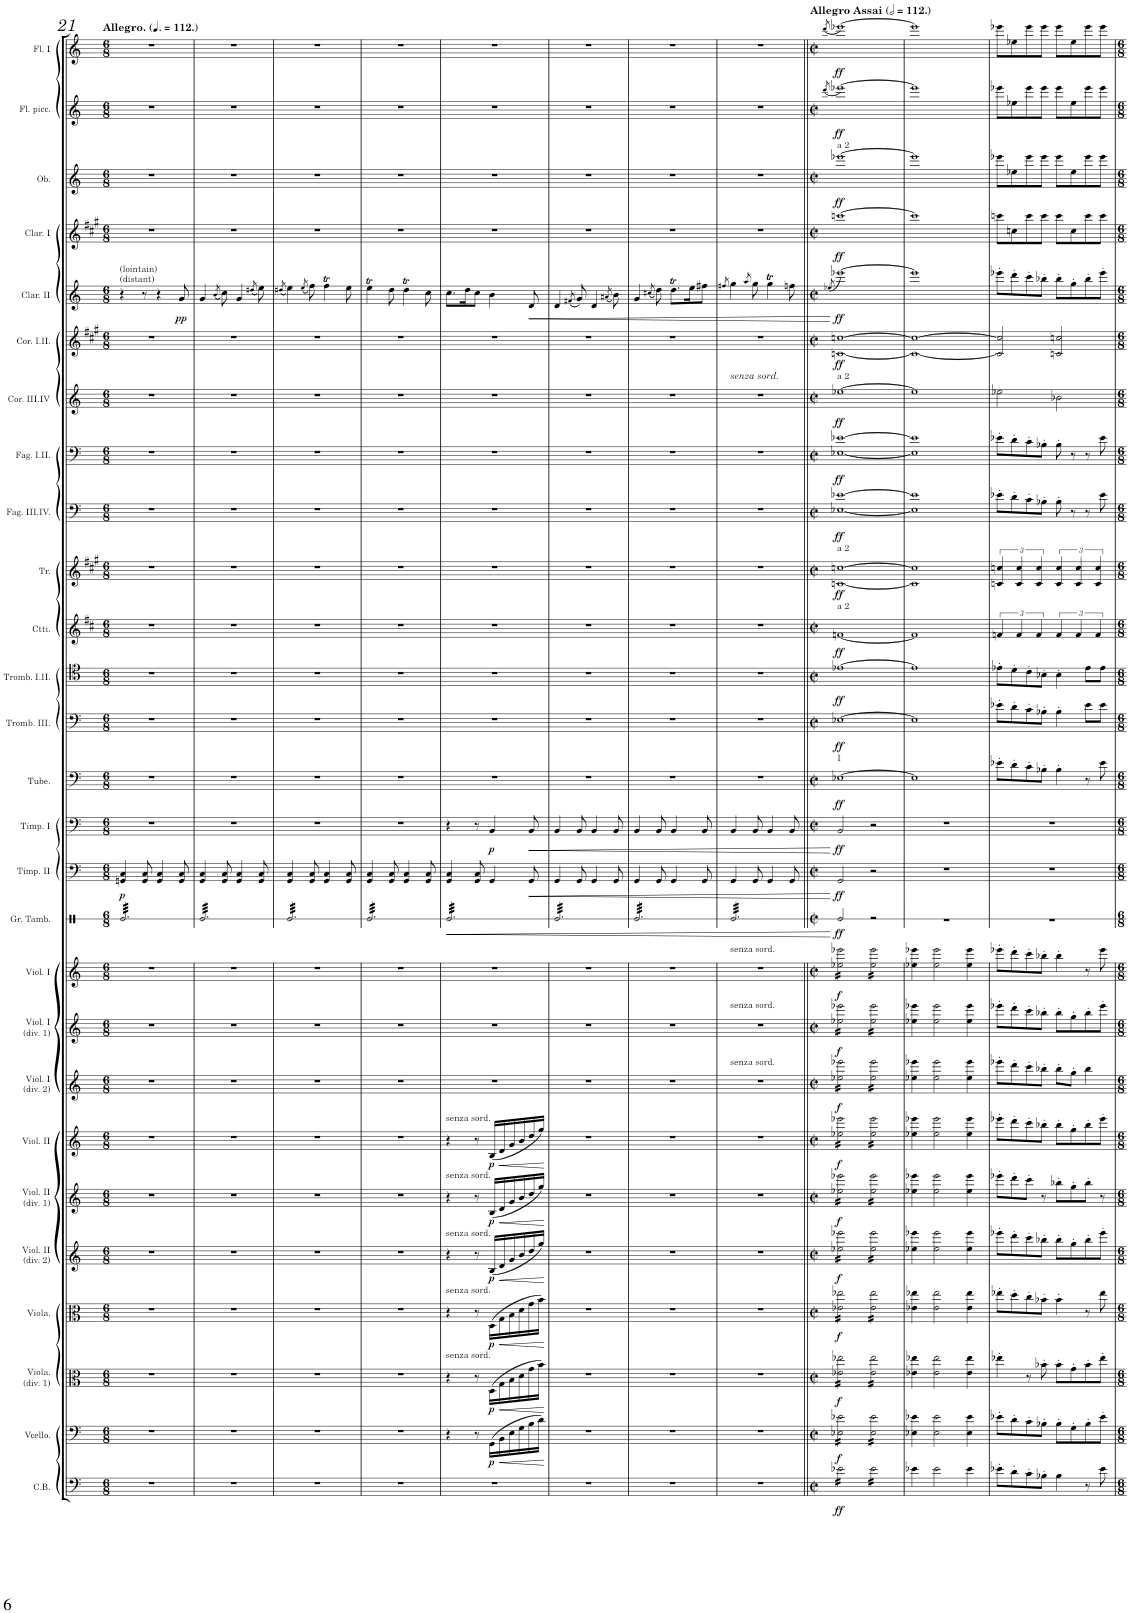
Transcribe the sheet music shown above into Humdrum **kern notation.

**kern	**dynam	**kern	**dynam	**kern	**dynam	**kern	**dynam	**kern	**dynam	**kern	**dynam	**kern	**dynam	**kern	**dynam	**kern	**dynam	**kern	**dynam	**kern	**dynam	**kern	**dynam	**kern	**dynam	**kern	**dynam	**kern	**dynam	**kern	**dynam	**kern	**dynam	**kern	**dynam	**kern	**dynam	**kern	**dynam	**kern	**dynam	**kern	**dynam	**kern	**dynam	**kern	**dynam	**kern	**dynam	**kern	**dynam
*part26	*part26	*part25	*part25	*part24	*part24	*part23	*part23	*part22	*part22	*part21	*part21	*part20	*part20	*part19	*part19	*part18	*part18	*part17	*part17	*part16	*part16	*part15	*part15	*part14	*part14	*part13	*part13	*part12	*part12	*part11	*part11	*part10	*part10	*part9	*part9	*part8	*part8	*part7	*part7	*part6	*part6	*part5	*part5	*part4	*part4	*part3	*part3	*part2	*part2	*part1	*part1
*staff26	*staff26	*staff25	*staff25	*staff24	*staff24	*staff23	*staff23	*staff22	*staff22	*staff21	*staff21	*staff20	*staff20	*staff19	*staff19	*staff18	*staff18	*staff17	*staff17	*staff16	*staff16	*staff15	*staff15	*staff14	*staff14	*staff13	*staff13	*staff12	*staff12	*staff11	*staff11	*staff10	*staff10	*staff9	*staff9	*staff8	*staff8	*staff7	*staff7	*staff6	*staff6	*staff5	*staff5	*staff4	*staff4	*staff3	*staff3	*staff2	*staff2	*staff1	*staff1
*I"Contrabasso	*	*I"Violoncello	*	*I"Violas	*	*I"Viola.	*	*I"Violins	*	*I"Violino II.	*	*I"Violins	*	*I"Violins	*	*I"Violino I.	*	*I"Violins	*	*I"Timpani II         in Gis (Sol#) Cis (Ut#)	*	*I"Timpani I     in H (Si) E (Mi)	*	*I"2 Tube.	*	*I"Trombone III.	*	*I"Tromboni I e II.	*	*I"2 Cornetti in B (Sib).	*	*I"2 Trombe in Es (Mib).	*	*I"Bassoon	*	*I"I.II.  4 Fagotti          III.IV.	*	*I"High C Horn	*	*I"I e II in E (Mib)  4 Corni.                     III e IV in C (Ut).	*	*I"C Clarinet	*	*I"I in Es (Mib).  2 Clarinetti.                II in C (Ut).	*	*I"2 Oboi.	*	*I"Flauto piccolo.	*	*I"Flauto I.	*
*I'C.B.	*	*I'Vcello.	*	*	*	*I'Viola.	*	*	*	*	*	*	*	*	*	*	*	*I'Viol. I	*	*I'Timp. II	*	*I'Timp. I	*	*I'Tube.	*	*I'Tromb. III.	*	*I'Tromb. I.II.	*	*I'Ctti.	*	*I'Tr.	*	*	*	*I'Fag. I.II.	*	*	*	*I'Cor. I.II.	*	*	*	*I'Clar. I	*	*I'Ob.	*	*I'Fl. picc.	*	*I'Fl. I	*
!!LO:PB:g=z
*clefF4	*	*clefF4	*	*clefC3	*	*clefC3	*	*clefG2	*	*clefG2	*	*clefG2	*	*clefG2	*	*clefG2	*	*clefG2	*	*clefF4	*	*clefF4	*	*clefF4	*	*clefF4	*	*clefC4	*	*clefG2	*	*clefG2	*	*clefF4	*	*clefF4	*	*clefG2	*	*clefG2	*	*clefG2	*	*clefG2	*	*clefG2	*	*clefG2	*	*clefG2	*
*Trd7c12	*	*	*	*	*	*	*	*	*	*	*	*	*	*	*	*	*	*	*	*	*	*	*	*	*	*	*	*	*	*Trd1c2	*	*Trd-2c-3	*	*	*	*	*	*Trd7c12	*	*Trd5c9	*	*Trd1c2	*	*Trd-2c-3	*	*	*	*Trd-7c-12	*	*	*
*k[]	*	*k[]	*	*k[]	*	*k[]	*	*k[]	*	*k[]	*	*k[]	*	*k[]	*	*k[]	*	*k[]	*	*k[]	*	*k[]	*	*k[]	*	*k[]	*	*k[]	*	*k[f#c#]	*	*k[f#c#g#]	*	*k[]	*	*k[]	*	*k[]	*	*k[f#c#g#]	*	*k[]	*	*k[f#c#g#]	*	*k[]	*	*k[]	*	*k[]	*
*M6/8	*	*M6/8	*	*M6/8	*	*M6/8	*	*M6/8	*	*M6/8	*	*M6/8	*	*M6/8	*	*M6/8	*	*M6/8	*	*M6/8	*	*M6/8	*	*M6/8	*	*M6/8	*	*M6/8	*	*M6/8	*	*M6/8	*	*M6/8	*	*M6/8	*	*M6/8	*	*M6/8	*	*M6/8	*	*M6/8	*	*M6/8	*	*M6/8	*	*M6/8	*
*MM168	*	*MM168	*	*MM168	*	*MM168	*	*MM168	*	*MM168	*	*MM168	*	*MM168	*	*MM168	*	*MM168	*	*MM168	*	*MM168	*	*MM168	*	*MM168	*	*MM168	*	*MM168	*	*MM168	*	*MM168	*	*MM168	*	*MM168	*	*MM168	*	*MM168	*	*MM168	*	*MM168	*	*MM168	*	*MM168	*
=21	=21	=21	=21	=21	=21	=21	=21	=21	=21	=21	=21	=21	=21	=21	=21	=21	=21	=21	=21	=21	=21	=21	=21	=21	=21	=21	=21	=21	=21	=21	=21	=21	=21	=21	=21	=21	=21	=21	=21	=21	=21	=21	=21	=21	=21	=21	=21	=21	=21	=21	=21
!	!	!	!	!	!	!	!	!	!	!	!	!	!	!	!	!	!	!	!	!	!	!	!	!	!	!	!	!	!	!	!	!	!	!	!	!	!	!	!	!	!	!	!	!	!	!	!	!	!	!LO:TX:a:B:t=Allegro. (	!
!	!	!	!	!	!	!	!	!	!	!	!	!	!	!	!	!	!	!	!	!	!	!	!	!	!	!	!	!	!	!	!	!	!	!	!	!	!	!	!	!	!	!	!	!	!	!	!	!	!	!LO:TX:a:B:t=.)	!
!	!	!	!	!	!	!	!	!	!	!	!	!	!	!	!	!	!	!	!	!	!	!	!	!	!	!	!	!	!	!	!	!	!	!	!	!	!	!	!	!	!	!LO:TX:a:t=(lointain)	!	!	!	!	!	!	!	!	!
!	!	!	!	!	!	!	!	!	!	!	!	!	!	!	!	!	!	!	!	!	!	!	!	!	!	!	!	!	!	!	!	!	!	!	!	!	!	!	!	!	!	!LO:TX:a:t=(distant)	!	!	!	!	!	!	!	!	!
!	!	!	!	!	!	!	!	!	!	!	!	!	!	!	!	!	!	!	!	!	!LO:DY:b	!	!	!	!	!	!	!	!	!	!	!	!	!	!	!	!	!	!	!	!	!	!	!	!	!	!	!	!	!	!
2.r	.	2.r	.	2.r	.	2.r	.	2.r	.	2.r	.	2.r	.	2.r	.	2.r	.	2.r	.	4GGn/ 4C/	p	2.r	.	2.r	.	2.r	.	2.r	.	2.r	.	2.r	.	2.r	.	2.r	.	2.r	.	2.r	.	4r	.	2.r	.	2.r	.	2.r	.	2.r	.
.	.	.	.	.	.	.	.	.	.	.	.	.	.	.	.	.	.	.	.	8GG/ 8C/	.	.	.	.	.	.	.	.	.	.	.	.	.	.	.	.	.	.	.	.	.	8r	.	.	.	.	.	.	.	.	.
.	.	.	.	.	.	.	.	.	.	.	.	.	.	.	.	.	.	.	.	4GG/ 4C/	.	.	.	.	.	.	.	.	.	.	.	.	.	.	.	.	.	.	.	.	.	4r	.	.	.	.	.	.	.	.	.
!	!	!	!	!	!	!	!	!	!	!	!	!	!	!	!	!	!	!	!	!	!	!	!	!	!	!	!	!	!	!	!	!	!	!	!	!	!	!	!	!	!	!	!LO:DY:b	!	!	!	!	!	!	!	!
.	.	.	.	.	.	.	.	.	.	.	.	.	.	.	.	.	.	.	.	8GG/ 8C/	.	.	.	.	.	.	.	.	.	.	.	.	.	.	.	.	.	.	.	.	.	8g/	pp	.	.	.	.	.	.	.	.
=22	=22	=22	=22	=22	=22	=22	=22	=22	=22	=22	=22	=22	=22	=22	=22	=22	=22	=22	=22	=22	=22	=22	=22	=22	=22	=22	=22	=22	=22	=22	=22	=22	=22	=22	=22	=22	=22	=22	=22	=22	=22	=22	=22	=22	=22	=22	=22	=22	=22	=22	=22
2.r	.	2.r	.	2.r	.	2.r	.	2.r	.	2.r	.	2.r	.	2.r	.	2.r	.	2.r	.	4GG/ 4C/	.	2.r	.	2.r	.	2.r	.	2.r	.	2.r	.	2.r	.	2.r	.	2.r	.	2.r	.	2.r	.	4g/	.	2.r	.	2.r	.	2.r	.	2.r	.
.	.	.	.	.	.	.	.	.	.	.	.	.	.	.	.	.	.	.	.	.	.	.	.	.	.	.	.	.	.	.	.	.	.	.	.	.	.	.	.	.	.	(8qb/	.	.	.	.	.	.	.	.	.
.	.	.	.	.	.	.	.	.	.	.	.	.	.	.	.	.	.	.	.	8GG/ 8C/	.	.	.	.	.	.	.	.	.	.	.	.	.	.	.	.	.	.	.	.	.	8cc\)	.	.	.	.	.	.	.	.	.
.	.	.	.	.	.	.	.	.	.	.	.	.	.	.	.	.	.	.	.	4GG/ 4C/	.	.	.	.	.	.	.	.	.	.	.	.	.	.	.	.	.	.	.	.	.	4g/	.	.	.	.	.	.	.	.	.
.	.	.	.	.	.	.	.	.	.	.	.	.	.	.	.	.	.	.	.	.	.	.	.	.	.	.	.	.	.	.	.	.	.	.	.	.	.	.	.	.	.	(8qdd#X/	.	.	.	.	.	.	.	.	.
.	.	.	.	.	.	.	.	.	.	.	.	.	.	.	.	.	.	.	.	8GG/ 8C/	.	.	.	.	.	.	.	.	.	.	.	.	.	.	.	.	.	.	.	.	.	8ee\)	.	.	.	.	.	.	.	.	.
=23	=23	=23	=23	=23	=23	=23	=23	=23	=23	=23	=23	=23	=23	=23	=23	=23	=23	=23	=23	=23	=23	=23	=23	=23	=23	=23	=23	=23	=23	=23	=23	=23	=23	=23	=23	=23	=23	=23	=23	=23	=23	=23	=23	=23	=23	=23	=23	=23	=23	=23	=23
.	.	.	.	.	.	.	.	.	.	.	.	.	.	.	.	.	.	.	.	.	.	.	.	.	.	.	.	.	.	.	.	.	.	.	.	.	.	.	.	.	.	(8qdd#X/	.	.	.	.	.	.	.	.	.
2.r	.	2.r	.	2.r	.	2.r	.	2.r	.	2.r	.	2.r	.	2.r	.	2.r	.	2.r	.	4GG/ 4C/	.	2.r	.	2.r	.	2.r	.	2.r	.	2.r	.	2.r	.	2.r	.	2.r	.	2.r	.	2.r	.	4ee\)	.	2.r	.	2.r	.	2.r	.	2.r	.
.	.	.	.	.	.	.	.	.	.	.	.	.	.	.	.	.	.	.	.	.	.	.	.	.	.	.	.	.	.	.	.	.	.	.	.	.	.	.	.	.	.	(8qee/	.	.	.	.	.	.	.	.	.
.	.	.	.	.	.	.	.	.	.	.	.	.	.	.	.	.	.	.	.	8GG/ 8C/	.	.	.	.	.	.	.	.	.	.	.	.	.	.	.	.	.	.	.	.	.	8ff\)	.	.	.	.	.	.	.	.	.
.	.	.	.	.	.	.	.	.	.	.	.	.	.	.	.	.	.	.	.	4GG/ 4C/	.	.	.	.	.	.	.	.	.	.	.	.	.	.	.	.	.	.	.	.	.	4ffT\	.	.	.	.	.	.	.	.	.
.	.	.	.	.	.	.	.	.	.	.	.	.	.	.	.	.	.	.	.	8GG/ 8C/	.	.	.	.	.	.	.	.	.	.	.	.	.	.	.	.	.	.	.	.	.	8ee\	.	.	.	.	.	.	.	.	.
=24	=24	=24	=24	=24	=24	=24	=24	=24	=24	=24	=24	=24	=24	=24	=24	=24	=24	=24	=24	=24	=24	=24	=24	=24	=24	=24	=24	=24	=24	=24	=24	=24	=24	=24	=24	=24	=24	=24	=24	=24	=24	=24	=24	=24	=24	=24	=24	=24	=24	=24	=24
2.r	.	2.r	.	2.r	.	2.r	.	2.r	.	2.r	.	2.r	.	2.r	.	2.r	.	2.r	.	4GG/ 4C/	.	2.r	.	2.r	.	2.r	.	2.r	.	2.r	.	2.r	.	2.r	.	2.r	.	2.r	.	2.r	.	4eet\	.	2.r	.	2.r	.	2.r	.	2.r	.
.	.	.	.	.	.	.	.	.	.	.	.	.	.	.	.	.	.	.	.	8GG/ 8C/	.	.	.	.	.	.	.	.	.	.	.	.	.	.	.	.	.	.	.	.	.	8dd\	.	.	.	.	.	.	.	.	.
.	.	.	.	.	.	.	.	.	.	.	.	.	.	.	.	.	.	.	.	4GG/ 4C/	.	.	.	.	.	.	.	.	.	.	.	.	.	.	.	.	.	.	.	.	.	4ddT\	.	.	.	.	.	.	.	.	.
.	.	.	.	.	.	.	.	.	.	.	.	.	.	.	.	.	.	.	.	8GG/ 8C/	.	.	.	.	.	.	.	.	.	.	.	.	.	.	.	.	.	.	.	.	.	8cc\	.	.	.	.	.	.	.	.	.
=25	=25	=25	=25	=25	=25	=25	=25	=25	=25	=25	=25	=25	=25	=25	=25	=25	=25	=25	=25	=25	=25	=25	=25	=25	=25	=25	=25	=25	=25	=25	=25	=25	=25	=25	=25	=25	=25	=25	=25	=25	=25	=25	=25	=25	=25	=25	=25	=25	=25	=25	=25
!	!	!	!	!	!	!	!	!	!	!	!	!LO:TX:a:t=senza sord.	!	!	!	!	!	!	!	!	!	!	!	!	!	!	!	!	!	!	!	!	!	!	!	!	!	!	!	!	!	!	!	!	!	!	!	!	!	!	!
!	!	!	!	!	!	!	!	!	!	!LO:TX:a:t=senza sord.	!	!	!	!	!	!	!	!	!	!	!	!	!	!	!	!	!	!	!	!	!	!	!	!	!	!	!	!	!	!	!	!	!	!	!	!	!	!	!	!	!
!	!	!	!	!	!	!	!	!LO:TX:a:t=senza sord.	!	!	!	!	!	!	!	!	!	!	!	!	!	!	!	!	!	!	!	!	!	!	!	!	!	!	!	!	!	!	!	!	!	!	!	!	!	!	!	!	!	!	!
!	!	!	!	!	!	!LO:TX:a:t=senza sord.	!	!	!	!	!	!	!	!	!	!	!	!	!	!	!	!	!	!	!	!	!	!	!	!	!	!	!	!	!	!	!	!	!	!	!	!	!	!	!	!	!	!	!	!	!
!	!	!	!	!LO:TX:a:t=senza sord.	!	!	!	!	!	!	!	!	!	!	!	!	!	!	!	!	!	!	!	!	!	!	!	!	!	!	!	!	!	!	!	!	!	!	!	!	!	!	!	!	!	!	!	!	!	!	!
2.r	.	4r	.	4r	.	4r	.	4r	.	4r	.	4r	.	2.r	.	2.r	.	2.r	.	4GG/ 4C/	.	4r	.	2.r	.	2.r	.	2.r	.	2.r	.	2.r	.	2.r	.	2.r	.	2.r	.	2.r	.	8.cc\L	.	2.r	.	2.r	.	2.r	.	2.r	.
.	.	.	.	.	.	.	.	.	.	.	.	.	.	.	.	.	.	.	.	.	.	.	.	.	.	.	.	.	.	.	.	.	.	.	.	.	.	.	.	.	.	16dd\K	.	.	.	.	.	.	.	.	.
.	.	8r	.	8r	.	8r	.	8r	.	8r	.	8r	.	.	.	.	.	.	.	8GG/ 8C/	.	8r	.	.	.	.	.	.	.	.	.	.	.	.	.	.	.	.	.	.	.	8cc\J	.	.	.	.	.	.	.	.	.
!	!	!	!LO:DY:b	!	!LO:DY:b	!	!LO:DY:b	!	!LO:DY:b	!	!LO:DY:b	!	!LO:DY:b	!	!	!	!	!	!	!	!	!	!LO:DY:b	!	!	!	!	!	!	!	!	!	!	!	!	!	!	!	!	!	!	!	!	!	!	!	!	!	!	!	!
.	.	(16GG\LL	p	(16D\LL	p	(16D\LL	p	(16B/LL	p	(16B/LL	p	(16B/LL	p	.	.	.	.	.	.	4GG/	.	4BB/	p	.	.	.	.	.	.	.	.	.	.	.	.	.	.	.	.	.	.	4b\	.	.	.	.	.	.	.	.	.
!	!	!	!LO:HP:b	!	!LO:HP:b	!	!LO:HP:b	!	!LO:HP:b	!	!LO:HP:b	!	!LO:HP:b	!	!	!	!	!	!	!	!	!	!	!	!	!	!	!	!	!	!	!	!	!	!	!	!	!	!	!	!	!	!	!	!	!	!	!	!	!	!
.	.	16BB\	<	16G\	<	16G\	<	16d/	<	16d/	<	16d/	<	.	.	.	.	.	.	.	.	.	.	.	.	.	.	.	.	.	.	.	.	.	.	.	.	.	.	.	.	.	.	.	.	.	.	.	.	.	.
.	.	16E\	.	16B\	.	16B\	.	16g/	.	16g/	.	16g/	.	.	.	.	.	.	.	.	.	.	.	.	.	.	.	.	.	.	.	.	.	.	.	.	.	.	.	.	.	.	.	.	.	.	.	.	.	.	.
.	.	16G\	.	16d\	.	16d\	.	16b/	.	16b/	.	16b/	.	.	.	.	.	.	.	.	.	.	.	.	.	.	.	.	.	.	.	.	.	.	.	.	.	.	.	.	.	.	.	.	.	.	.	.	.	.	.
!	!	!	!	!	!	!	!	!	!	!	!	!	!	!	!	!	!	!	!	!	!LO:HP:b	!	!LO:HP:b	!	!	!	!	!	!	!	!	!	!	!	!	!	!	!	!	!	!	!	!LO:HP:b	!	!	!	!	!	!	!	!
.	.	16B\	.	16g\	.	16g\	.	16dd/	.	16dd/	.	16dd/	.	.	.	.	.	.	.	8GG/	<	8BB/	<	.	.	.	.	.	.	.	.	.	.	.	.	.	.	.	.	.	.	8d/	<	.	.	.	.	.	.	.	.
.	.	16d\JJ)	.	16b\JJ)	.	16b\JJ)	.	16gg/JJ)	.	16gg/JJ)	.	16gg/JJ)	.	.	.	.	.	.	.	.	.	.	.	.	.	.	.	.	.	.	.	.	.	.	.	.	.	.	.	.	.	.	.	.	.	.	.	.	.	.	.
.	.	.	[	.	[	.	[	.	[	.	[	.	[	.	.	.	.	.	.	.	.	.	.	.	.	.	.	.	.	.	.	.	.	.	.	.	.	.	.	.	.	.	.	.	.	.	.	.	.	.	.
=26	=26	=26	=26	=26	=26	=26	=26	=26	=26	=26	=26	=26	=26	=26	=26	=26	=26	=26	=26	=26	=26	=26	=26	=26	=26	=26	=26	=26	=26	=26	=26	=26	=26	=26	=26	=26	=26	=26	=26	=26	=26	=26	=26	=26	=26	=26	=26	=26	=26	=26	=26
2.r	.	2.r	.	2.r	.	2.r	.	2.r	.	2.r	.	2.r	.	2.r	.	2.r	.	2.r	.	4GG/	.	4BB/	.	2.r	.	2.r	.	2.r	.	2.r	.	2.r	.	2.r	.	2.r	.	2.r	.	2.r	.	4d/	.	2.r	.	2.r	.	2.r	.	2.r	.
.	.	.	.	.	.	.	.	.	.	.	.	.	.	.	.	.	.	.	.	.	.	.	.	.	.	.	.	.	.	.	.	.	.	.	.	.	.	.	.	.	.	(8qf#X/	.	.	.	.	.	.	.	.	.
.	.	.	.	.	.	.	.	.	.	.	.	.	.	.	.	.	.	.	.	8GG/	.	8BB/	.	.	.	.	.	.	.	.	.	.	.	.	.	.	.	.	.	.	.	8g/)	.	.	.	.	.	.	.	.	.
.	.	.	.	.	.	.	.	.	.	.	.	.	.	.	.	.	.	.	.	4GG/	.	4BB/	.	.	.	.	.	.	.	.	.	.	.	.	.	.	.	.	.	.	.	4d/	.	.	.	.	.	.	.	.	.
.	.	.	.	.	.	.	.	.	.	.	.	.	.	.	.	.	.	.	.	.	.	.	.	.	.	.	.	.	.	.	.	.	.	.	.	.	.	.	.	.	.	(8qa#X/	.	.	.	.	.	.	.	.	.
.	.	.	.	.	.	.	.	.	.	.	.	.	.	.	.	.	.	.	.	8GG/	.	8BB/	.	.	.	.	.	.	.	.	.	.	.	.	.	.	.	.	.	.	.	8b\)	.	.	.	.	.	.	.	.	.
=27	=27	=27	=27	=27	=27	=27	=27	=27	=27	=27	=27	=27	=27	=27	=27	=27	=27	=27	=27	=27	=27	=27	=27	=27	=27	=27	=27	=27	=27	=27	=27	=27	=27	=27	=27	=27	=27	=27	=27	=27	=27	=27	=27	=27	=27	=27	=27	=27	=27	=27	=27
2.r	.	2.r	.	2.r	.	2.r	.	2.r	.	2.r	.	2.r	.	2.r	.	2.r	.	2.r	.	4GG/	.	4BB/	.	2.r	.	2.r	.	2.r	.	2.r	.	2.r	.	2.r	.	2.r	.	2.r	.	2.r	.	4g/	.	2.r	.	2.r	.	2.r	.	2.r	.
.	.	.	.	.	.	.	.	.	.	.	.	.	.	.	.	.	.	.	.	.	.	.	.	.	.	.	.	.	.	.	.	.	.	.	.	.	.	.	.	.	.	(8qcc#X/	.	.	.	.	.	.	.	.	.
.	.	.	.	.	.	.	.	.	.	.	.	.	.	.	.	.	.	.	.	8GG/	.	8BB/	.	.	.	.	.	.	.	.	.	.	.	.	.	.	.	.	.	.	.	8dd\)	.	.	.	.	.	.	.	.	.
.	.	.	.	.	.	.	.	.	.	.	.	.	.	.	.	.	.	.	.	4GG/	.	4BB/	.	.	.	.	.	.	.	.	.	.	.	.	.	.	.	.	.	.	.	8.ddT\L	.	.	.	.	.	.	.	.	.
.	.	.	.	.	.	.	.	.	.	.	.	.	.	.	.	.	.	.	.	.	.	.	.	.	.	.	.	.	.	.	.	.	.	.	.	.	.	.	.	.	.	16ee\K	.	.	.	.	.	.	.	.	.
.	.	.	.	.	.	.	.	.	.	.	.	.	.	.	.	.	.	.	.	8GG/	.	8BB/	.	.	.	.	.	.	.	.	.	.	.	.	.	.	.	.	.	.	.	8ff#X\J	.	.	.	.	.	.	.	.	.
=28	=28	=28	=28	=28	=28	=28	=28	=28	=28	=28	=28	=28	=28	=28	=28	=28	=28	=28	=28	=28	=28	=28	=28	=28	=28	=28	=28	=28	=28	=28	=28	=28	=28	=28	=28	=28	=28	=28	=28	=28	=28	=28	=28	=28	=28	=28	=28	=28	=28	=28	=28
.	.	.	.	.	.	.	.	.	.	.	.	.	.	.	.	.	.	.	.	.	.	.	.	.	.	.	.	.	.	.	.	.	.	.	.	.	.	.	.	.	.	8qff#X/	.	.	.	.	.	.	.	.	.
!	!	!	!	!	!	!	!	!	!	!	!	!	!	!	!	!	!	!	!	!	!	!	!	!	!	!	!	!	!	!	!	!	!	!	!	!	!	!LO:TX:a:i:t=senza sord.	!	!	!	!	!	!	!	!	!	!	!	!	!
!	!	!	!	!	!	!	!	!	!	!	!	!	!	!	!	!	!	!LO:TX:a:t=senza sord.	!	!	!	!	!	!	!	!	!	!	!	!	!	!	!	!	!	!	!	!	!	!	!	!	!	!	!	!	!	!	!	!	!
!	!	!	!	!	!	!	!	!	!	!	!	!	!	!	!	!LO:TX:a:t=senza sord.	!	!	!	!	!	!	!	!	!	!	!	!	!	!	!	!	!	!	!	!	!	!	!	!	!	!	!	!	!	!	!	!	!	!	!
!	!	!	!	!	!	!	!	!	!	!	!	!	!	!LO:TX:a:t=senza sord.	!	!	!	!	!	!	!	!	!	!	!	!	!	!	!	!	!	!	!	!	!	!	!	!	!	!	!	!	!	!	!	!	!	!	!	!	!
2.r	.	2.r	.	2.r	.	2.r	.	2.r	.	2.r	.	2.r	.	2.r	.	2.r	.	2.r	.	4GG/	.	4BB/	.	2.r	.	2.r	.	2.r	.	2.r	.	2.r	.	2.r	.	2.r	.	2.r	.	2.r	.	4gg\	.	2.r	.	2.r	.	2.r	.	2.r	.
.	.	.	.	.	.	.	.	.	.	.	.	.	.	.	.	.	.	.	.	.	.	.	.	.	.	.	.	.	.	.	.	.	.	.	.	.	.	.	.	.	.	8qaa/	.	.	.	.	.	.	.	.	.
.	.	.	.	.	.	.	.	.	.	.	.	.	.	.	.	.	.	.	.	8GG/	.	8BB/	.	.	.	.	.	.	.	.	.	.	.	.	.	.	.	.	.	.	.	8gg\	.	.	.	.	.	.	.	.	.
.	.	.	.	.	.	.	.	.	.	.	.	.	.	.	.	.	.	.	.	4GG/	.	4BB/	.	.	.	.	.	.	.	.	.	.	.	.	.	.	.	.	.	.	.	4ggT\	.	.	.	.	.	.	.	.	.
.	.	.	.	.	.	.	.	.	.	.	.	.	.	.	.	.	.	.	.	8GG/	.	8BB/	.	.	.	.	.	.	.	.	.	.	.	.	.	.	.	.	.	.	.	8ffn\	.	.	.	.	.	.	.	.	.
.	.	.	.	.	.	.	.	.	.	.	.	.	.	.	.	.	.	.	.	.	[	.	[	.	.	.	.	.	.	.	.	.	.	.	.	.	.	.	.	.	.	.	[	.	.	.	.	.	.	.	.
=29||	=29||	=29||	=29||	=29||	=29||	=29||	=29||	=29||	=29||	=29||	=29||	=29||	=29||	=29||	=29||	=29||	=29||	=29||	=29||	=29||	=29||	=29||	=29||	=29||	=29||	=29||	=29||	=29||	=29||	=29||	=29||	=29||	=29||	=29||	=29||	=29||	=29||	=29||	=29||	=29||	=29||	=29||	=29||	=29||	=29||	=29||	=29||	=29||	=29||	=29||	=29||
*M2/2	*	*M2/2	*	*M2/2	*	*M2/2	*	*M2/2	*	*M2/2	*	*M2/2	*	*M2/2	*	*M2/2	*	*M2/2	*	*M2/2	*	*M2/2	*	*M2/2	*	*M2/2	*	*M2/2	*	*M2/2	*	*M2/2	*	*M2/2	*	*M2/2	*	*M2/2	*	*M2/2	*	*M2/2	*	*M2/2	*	*M2/2	*	*M2/2	*	*M2/2	*
*met(c|)	*	*met(c|)	*	*met(c|)	*	*met(c|)	*	*met(c|)	*	*met(c|)	*	*met(c|)	*	*met(c|)	*	*met(c|)	*	*met(c|)	*	*met(c|)	*	*met(c|)	*	*met(c|)	*	*met(c|)	*	*met(c|)	*	*met(c|)	*	*met(c|)	*	*met(c|)	*	*met(c|)	*	*met(c|)	*	*met(c|)	*	*met(c|)	*	*met(c|)	*	*met(c|)	*	*met(c|)	*	*met(c|)	*
*	*	*	*	*	*	*	*	*	*	*	*	*	*	*	*	*	*	*	*	*	*	*	*	*	*	*	*	*	*	*	*	*	*	*	*	*	*	*	*	*	*	*	*	*	*	*	*	*	*	*MM224	*
.	.	.	.	.	.	.	.	.	.	.	.	.	.	.	.	.	.	.	.	.	.	.	.	.	.	.	.	.	.	.	.	.	.	.	.	.	.	.	.	.	.	(8qee-X/	.	.	.	.	.	(8qddd/	.	(8qddd/	.
!	!	!	!	!	!	!	!	!	!	!	!	!	!	!	!	!	!	!	!	!	!	!	!	!	!	!	!	!	!	!	!	!	!	!	!	!	!	!	!	!	!	!	!	!	!	!	!	!	!	!LO:TX:a:B:t=Allegro Assai (	!
!	!	!	!	!	!	!	!	!	!	!	!	!	!	!	!	!	!	!	!	!	!	!	!	!	!	!	!	!	!	!	!	!	!	!	!	!	!	!	!	!	!	!	!	!	!	!	!	!	!	!LO:TX:a:B:t=.)	!
!	!	!	!	!	!	!	!	!	!	!	!	!	!	!	!	!	!	!	!	!	!	!	!	!	!	!	!	!	!	!	!	!	!	!	!	!	!	!	!	!	!	!	!	!	!	!LO:TX:a:t=a 2	!	!	!	!	!
!	!	!	!	!	!	!	!	!	!	!	!	!	!	!	!	!	!	!	!	!	!	!	!	!	!	!	!	!	!	!	!	!	!	!	!	!	!	!LO:TX:a:t=a 2	!	!	!	!	!	!	!	!	!	!	!	!	!
!	!	!	!	!	!	!	!	!	!	!	!	!	!	!	!	!	!	!	!	!	!	!	!	!	!	!	!	!	!	!	!	!LO:TX:a:t=a 2	!	!	!	!	!	!	!	!	!	!	!	!	!	!	!	!	!	!	!
!	!	!	!	!	!	!	!	!	!	!	!	!	!	!	!	!	!	!	!	!	!	!	!	!	!	!	!	!	!	!LO:TX:a:t=a 2	!	!	!	!	!	!	!	!	!	!	!	!	!	!	!	!	!	!	!	!	!
!	!	!	!	!	!	!	!	!	!	!	!	!	!	!	!	!	!	!	!	!	!	!	!	!LO:TX:a:t=I	!	!	!	!	!	!	!	!	!	!	!	!	!	!	!	!	!	!	!	!	!	!	!	!	!	!	!
!	!LO:DY:b	!	!LO:DY:b	!	!LO:DY:b	!	!LO:DY:b	!	!LO:DY:b	!	!LO:DY:b	!	!LO:DY:b	!	!LO:DY:b	!	!LO:DY:b	!	!LO:DY:b	!	!LO:DY:b	!	!LO:DY:b	!	!LO:DY:b	!	!LO:DY:b	!	!LO:DY:b	!	!LO:DY:b	!	!LO:DY:b	!	!LO:DY:b	!	!LO:DY:b	!	!LO:DY:b	!	!LO:DY:b	!	!LO:DY:b	!	!LO:DY:b	!	!LO:DY:b	!	!LO:DY:b	!	!LO:DY:b
*tremolo	*	*	*	*	*	*	*	*	*	*	*	*	*	*	*	*	*	*	*	*	*	*	*	*	*	*	*	*	*	*	*	*	*	*	*	*	*	*	*	*	*	*	*	*	*	*	*	*	*	*	*
*	*	*tremolo	*	*	*	*	*	*	*	*	*	*	*	*	*	*	*	*	*	*	*	*	*	*	*	*	*	*	*	*	*	*	*	*	*	*	*	*	*	*	*	*	*	*	*	*	*	*	*	*	*
*	*	*	*	*tremolo	*	*	*	*	*	*	*	*	*	*	*	*	*	*	*	*	*	*	*	*	*	*	*	*	*	*	*	*	*	*	*	*	*	*	*	*	*	*	*	*	*	*	*	*	*	*	*
*	*	*	*	*	*	*tremolo	*	*	*	*	*	*	*	*	*	*	*	*	*	*	*	*	*	*	*	*	*	*	*	*	*	*	*	*	*	*	*	*	*	*	*	*	*	*	*	*	*	*	*	*	*
*	*	*	*	*	*	*	*	*tremolo	*	*	*	*	*	*	*	*	*	*	*	*	*	*	*	*	*	*	*	*	*	*	*	*	*	*	*	*	*	*	*	*	*	*	*	*	*	*	*	*	*	*	*
*	*	*	*	*	*	*	*	*	*	*tremolo	*	*	*	*	*	*	*	*	*	*	*	*	*	*	*	*	*	*	*	*	*	*	*	*	*	*	*	*	*	*	*	*	*	*	*	*	*	*	*	*	*
*	*	*	*	*	*	*	*	*	*	*	*	*tremolo	*	*	*	*	*	*	*	*	*	*	*	*	*	*	*	*	*	*	*	*	*	*	*	*	*	*	*	*	*	*	*	*	*	*	*	*	*	*	*
*	*	*	*	*	*	*	*	*	*	*	*	*	*	*tremolo	*	*	*	*	*	*	*	*	*	*	*	*	*	*	*	*	*	*	*	*	*	*	*	*	*	*	*	*	*	*	*	*	*	*	*	*	*
*	*	*	*	*	*	*	*	*	*	*	*	*	*	*	*	*tremolo	*	*	*	*	*	*	*	*	*	*	*	*	*	*	*	*	*	*	*	*	*	*	*	*	*	*	*	*	*	*	*	*	*	*	*
*	*	*	*	*	*	*	*	*	*	*	*	*	*	*	*	*	*	*tremolo	*	*	*	*	*	*	*	*	*	*	*	*	*	*	*	*	*	*	*	*	*	*	*	*	*	*	*	*	*	*	*	*	*
16e-X\LL	ff	16E-X\ 16e-X\LL	f	16e-X\ 16ee-X\LL	f	16e-X\ 16ee-X\LL	f	16ee-X\ 16eee-X\LL	f	16ee-X\ 16eee-X\LL	f	16ee-X\ 16eee-X\LL	f	16ee-X\ 16eee-X\LL	f	16ee-X\ 16eee-X\LL	f	16ee-X\ 16eee-X\LL	f	2GG/	ff	2BB/	ff	[1E-X	ff	[1E-X	ff	[1e-X	ff	[1fn	ff	[1cn [1ccn	ff	[1E-X [1e-X	ff	[1E-X [1e-X	ff	[1ee-X	ff	[1cn [1ccn	ff	[1eee-X)	ff	[1cccn	ff	[1eee-X	ff	[1eee-X)	ff	[1eee-X)	ff
16e-X\	.	16E-X\ 16e-X\	.	16e-X\ 16ee-X\	.	16e-X\ 16ee-X\	.	16ee-X\ 16eee-X\	.	16ee-X\ 16eee-X\	.	16ee-X\ 16eee-X\	.	16ee-X\ 16eee-X\	.	16ee-X\ 16eee-X\	.	16ee-X\ 16eee-X\	.	.	.	.	.	.	.	.	.	.	.	.	.	.	.	.	.	.	.	.	.	.	.	.	.	.	.	.	.	.	.	.	.
16e-X\	.	16E-X\ 16e-X\	.	16e-X\ 16ee-X\	.	16e-X\ 16ee-X\	.	16ee-X\ 16eee-X\	.	16ee-X\ 16eee-X\	.	16ee-X\ 16eee-X\	.	16ee-X\ 16eee-X\	.	16ee-X\ 16eee-X\	.	16ee-X\ 16eee-X\	.	.	.	.	.	.	.	.	.	.	.	.	.	.	.	.	.	.	.	.	.	.	.	.	.	.	.	.	.	.	.	.	.
16e-X\	.	16E-X\ 16e-X\	.	16e-X\ 16ee-X\	.	16e-X\ 16ee-X\	.	16ee-X\ 16eee-X\	.	16ee-X\ 16eee-X\	.	16ee-X\ 16eee-X\	.	16ee-X\ 16eee-X\	.	16ee-X\ 16eee-X\	.	16ee-X\ 16eee-X\	.	.	.	.	.	.	.	.	.	.	.	.	.	.	.	.	.	.	.	.	.	.	.	.	.	.	.	.	.	.	.	.	.
16e-X\	.	16E-X\ 16e-X\	.	16e-X\ 16ee-X\	.	16e-X\ 16ee-X\	.	16ee-X\ 16eee-X\	.	16ee-X\ 16eee-X\	.	16ee-X\ 16eee-X\	.	16ee-X\ 16eee-X\	.	16ee-X\ 16eee-X\	.	16ee-X\ 16eee-X\	.	.	.	.	.	.	.	.	.	.	.	.	.	.	.	.	.	.	.	.	.	.	.	.	.	.	.	.	.	.	.	.	.
16e-X\	.	16E-X\ 16e-X\	.	16e-X\ 16ee-X\	.	16e-X\ 16ee-X\	.	16ee-X\ 16eee-X\	.	16ee-X\ 16eee-X\	.	16ee-X\ 16eee-X\	.	16ee-X\ 16eee-X\	.	16ee-X\ 16eee-X\	.	16ee-X\ 16eee-X\	.	.	.	.	.	.	.	.	.	.	.	.	.	.	.	.	.	.	.	.	.	.	.	.	.	.	.	.	.	.	.	.	.
16e-X\	.	16E-X\ 16e-X\	.	16e-X\ 16ee-X\	.	16e-X\ 16ee-X\	.	16ee-X\ 16eee-X\	.	16ee-X\ 16eee-X\	.	16ee-X\ 16eee-X\	.	16ee-X\ 16eee-X\	.	16ee-X\ 16eee-X\	.	16ee-X\ 16eee-X\	.	.	.	.	.	.	.	.	.	.	.	.	.	.	.	.	.	.	.	.	.	.	.	.	.	.	.	.	.	.	.	.	.
16e-X\JJ	.	16E-X\ 16e-X\JJ	.	16e-X\ 16ee-X\JJ	.	16e-X\ 16ee-X\JJ	.	16ee-X\ 16eee-X\JJ	.	16ee-X\ 16eee-X\JJ	.	16ee-X\ 16eee-X\JJ	.	16ee-X\ 16eee-X\JJ	.	16ee-X\ 16eee-X\JJ	.	16ee-X\ 16eee-X\JJ	.	.	.	.	.	.	.	.	.	.	.	.	.	.	.	.	.	.	.	.	.	.	.	.	.	.	.	.	.	.	.	.	.
16e-\LL	.	16E-\ 16e-\LL	.	16e-\ 16ee-\LL	.	16e-\ 16ee-\LL	.	16ee-\ 16eee-\LL	.	16ee-\ 16eee-\LL	.	16ee-\ 16eee-\LL	.	16ee-\ 16eee-\LL	.	16ee-\ 16eee-\LL	.	16ee-\ 16eee-\LL	.	2r	.	2r	.	.	.	.	.	.	.	.	.	.	.	.	.	.	.	.	.	.	.	.	.	.	.	.	.	.	.	.	.
16e-\	.	16E-\ 16e-\	.	16e-\ 16ee-\	.	16e-\ 16ee-\	.	16ee-\ 16eee-\	.	16ee-\ 16eee-\	.	16ee-\ 16eee-\	.	16ee-\ 16eee-\	.	16ee-\ 16eee-\	.	16ee-\ 16eee-\	.	.	.	.	.	.	.	.	.	.	.	.	.	.	.	.	.	.	.	.	.	.	.	.	.	.	.	.	.	.	.	.	.
16e-\	.	16E-\ 16e-\	.	16e-\ 16ee-\	.	16e-\ 16ee-\	.	16ee-\ 16eee-\	.	16ee-\ 16eee-\	.	16ee-\ 16eee-\	.	16ee-\ 16eee-\	.	16ee-\ 16eee-\	.	16ee-\ 16eee-\	.	.	.	.	.	.	.	.	.	.	.	.	.	.	.	.	.	.	.	.	.	.	.	.	.	.	.	.	.	.	.	.	.
16e-\	.	16E-\ 16e-\	.	16e-\ 16ee-\	.	16e-\ 16ee-\	.	16ee-\ 16eee-\	.	16ee-\ 16eee-\	.	16ee-\ 16eee-\	.	16ee-\ 16eee-\	.	16ee-\ 16eee-\	.	16ee-\ 16eee-\	.	.	.	.	.	.	.	.	.	.	.	.	.	.	.	.	.	.	.	.	.	.	.	.	.	.	.	.	.	.	.	.	.
16e-\	.	16E-\ 16e-\	.	16e-\ 16ee-\	.	16e-\ 16ee-\	.	16ee-\ 16eee-\	.	16ee-\ 16eee-\	.	16ee-\ 16eee-\	.	16ee-\ 16eee-\	.	16ee-\ 16eee-\	.	16ee-\ 16eee-\	.	.	.	.	.	.	.	.	.	.	.	.	.	.	.	.	.	.	.	.	.	.	.	.	.	.	.	.	.	.	.	.	.
16e-\	.	16E-\ 16e-\	.	16e-\ 16ee-\	.	16e-\ 16ee-\	.	16ee-\ 16eee-\	.	16ee-\ 16eee-\	.	16ee-\ 16eee-\	.	16ee-\ 16eee-\	.	16ee-\ 16eee-\	.	16ee-\ 16eee-\	.	.	.	.	.	.	.	.	.	.	.	.	.	.	.	.	.	.	.	.	.	.	.	.	.	.	.	.	.	.	.	.	.
16e-\	.	16E-\ 16e-\	.	16e-\ 16ee-\	.	16e-\ 16ee-\	.	16ee-\ 16eee-\	.	16ee-\ 16eee-\	.	16ee-\ 16eee-\	.	16ee-\ 16eee-\	.	16ee-\ 16eee-\	.	16ee-\ 16eee-\	.	.	.	.	.	.	.	.	.	.	.	.	.	.	.	.	.	.	.	.	.	.	.	.	.	.	.	.	.	.	.	.	.
16e-\JJ	.	16E-\ 16e-\JJ	.	16e-\ 16ee-\JJ	.	16e-\ 16ee-\JJ	.	16ee-\ 16eee-\JJ	.	16ee-\ 16eee-\JJ	.	16ee-\ 16eee-\JJ	.	16ee-\ 16eee-\JJ	.	16ee-\ 16eee-\JJ	.	16ee-\ 16eee-\JJ	.	.	.	.	.	.	.	.	.	.	.	.	.	.	.	.	.	.	.	.	.	.	.	.	.	.	.	.	.	.	.	.	.
*	*	*	*	*	*	*	*	*	*	*	*	*	*	*	*	*	*	*Xtremolo	*	*	*	*	*	*	*	*	*	*	*	*	*	*	*	*	*	*	*	*	*	*	*	*	*	*	*	*	*	*	*	*	*
*	*	*	*	*	*	*	*	*	*	*	*	*	*	*	*	*Xtremolo	*	*	*	*	*	*	*	*	*	*	*	*	*	*	*	*	*	*	*	*	*	*	*	*	*	*	*	*	*	*	*	*	*	*	*
*	*	*	*	*	*	*	*	*	*	*	*	*	*	*Xtremolo	*	*	*	*	*	*	*	*	*	*	*	*	*	*	*	*	*	*	*	*	*	*	*	*	*	*	*	*	*	*	*	*	*	*	*	*	*
*	*	*	*	*	*	*	*	*	*	*	*	*Xtremolo	*	*	*	*	*	*	*	*	*	*	*	*	*	*	*	*	*	*	*	*	*	*	*	*	*	*	*	*	*	*	*	*	*	*	*	*	*	*	*
*	*	*	*	*	*	*	*	*	*	*Xtremolo	*	*	*	*	*	*	*	*	*	*	*	*	*	*	*	*	*	*	*	*	*	*	*	*	*	*	*	*	*	*	*	*	*	*	*	*	*	*	*	*	*
*	*	*	*	*	*	*	*	*Xtremolo	*	*	*	*	*	*	*	*	*	*	*	*	*	*	*	*	*	*	*	*	*	*	*	*	*	*	*	*	*	*	*	*	*	*	*	*	*	*	*	*	*	*	*
*	*	*	*	*	*	*Xtremolo	*	*	*	*	*	*	*	*	*	*	*	*	*	*	*	*	*	*	*	*	*	*	*	*	*	*	*	*	*	*	*	*	*	*	*	*	*	*	*	*	*	*	*	*	*
*	*	*	*	*Xtremolo	*	*	*	*	*	*	*	*	*	*	*	*	*	*	*	*	*	*	*	*	*	*	*	*	*	*	*	*	*	*	*	*	*	*	*	*	*	*	*	*	*	*	*	*	*	*	*
*	*	*Xtremolo	*	*	*	*	*	*	*	*	*	*	*	*	*	*	*	*	*	*	*	*	*	*	*	*	*	*	*	*	*	*	*	*	*	*	*	*	*	*	*	*	*	*	*	*	*	*	*	*	*
*Xtremolo	*	*	*	*	*	*	*	*	*	*	*	*	*	*	*	*	*	*	*	*	*	*	*	*	*	*	*	*	*	*	*	*	*	*	*	*	*	*	*	*	*	*	*	*	*	*	*	*	*	*	*
=30	=30	=30	=30	=30	=30	=30	=30	=30	=30	=30	=30	=30	=30	=30	=30	=30	=30	=30	=30	=30	=30	=30	=30	=30	=30	=30	=30	=30	=30	=30	=30	=30	=30	=30	=30	=30	=30	=30	=30	=30	=30	=30	=30	=30	=30	=30	=30	=30	=30	=30	=30
4e-X\	.	4E-X\ 4e-X\	.	4e-X\ 4ee-X\	.	4e-X\ 4ee-X\	.	4ee-X\ 4eee-X\	.	4ee-X\ 4eee-X\	.	4ee-X\ 4eee-X\	.	4ee-X\ 4eee-X\	.	4ee-X\ 4eee-X\	.	4ee-X\ 4eee-X\	.	1r	.	1r	.	1E-]	.	1E-]	.	1e-]	.	1f]	.	1c] 1cc]	.	1E-] 1e-]	.	1E-] 1e-]	.	1ee-]	.	1c_ 1cc_	.	1eee-]	.	1ccc]	.	1eee-]	.	1eee-]	.	1eee-]	.
2e-\	.	2E-\ 2e-\	.	2e-\ 2ee-\	.	2e-\ 2ee-\	.	2ee-\ 2eee-\	.	2ee-\ 2eee-\	.	2ee-\ 2eee-\	.	2ee-\ 2eee-\	.	2ee-\ 2eee-\	.	2ee-\ 2eee-\	.	.	.	.	.	.	.	.	.	.	.	.	.	.	.	.	.	.	.	.	.	.	.	.	.	.	.	.	.	.	.	.	.
4e-\	.	4E-\ 4e-\	.	4e-\ 4ee-\	.	4e-\ 4ee-\	.	4ee-\ 4eee-\	.	4ee-\ 4eee-\	.	4ee-\ 4eee-\	.	4ee-\ 4eee-\	.	4ee-\ 4eee-\	.	4ee-\ 4eee-\	.	.	.	.	.	.	.	.	.	.	.	.	.	.	.	.	.	.	.	.	.	.	.	.	.	.	.	.	.	.	.	.	.
=31	=31	=31	=31	=31	=31	=31	=31	=31	=31	=31	=31	=31	=31	=31	=31	=31	=31	=31	=31	=31	=31	=31	=31	=31	=31	=31	=31	=31	=31	=31	=31	=31	=31	=31	=31	=31	=31	=31	=31	=31	=31	=31	=31	=31	=31	=31	=31	=31	=31	=31	=31
8e-X'\L	.	8e-X'\L	.	4ee-X'\	.	8ee-X'\L	.	8eee-X'\L	.	8eee-X'\L	.	8eee-X'\L	.	8eee-X'\L	.	8eee-X'\L	.	8eee-X'\L	.	1r	.	1r	.	8e-X'\L	.	8e-X'\L	.	8e-X'\L	.	6fn/	.	6cn/ 6ccn/	.	8e-X'\L	.	8e-X'\L	.	2ee-X\	.	2c/] 2cc/]	.	8eee-X'\L	.	8cccn\L	.	8eee-X\L	.	8eee-X\L	.	8eee-X\L	.
8d'\	.	8d'\	.	.	.	8dd'\	.	8ddd'\	.	8ddd'\	.	8ddd'\	.	8ddd'\	.	8ddd'\	.	8ddd'\	.	.	.	.	.	8d'\	.	8d'\	.	8d'\	.	.	.	.	.	8d'\	.	8d'\	.	.	.	.	.	8ddd'\	.	8ccn\	.	8ee-X\	.	8ee-X\	.	8ee-X\	.
.	.	.	.	.	.	.	.	.	.	.	.	.	.	.	.	.	.	.	.	.	.	.	.	.	.	.	.	.	.	6f/	.	6c/ 6cc/	.	.	.	.	.	.	.	.	.	.	.	.	.	.	.	.	.	.	.
8c'\	.	8c'\	.	8r	.	8cc'\	.	8ccc'\	.	8ccc'\J	.	8ccc'\	.	8ccc'\	.	8ccc'\	.	8ccc'\	.	.	.	.	.	8c'\	.	8c'\	.	8c'\	.	.	.	.	.	8c'\	.	8c'\	.	.	.	.	.	8ccc'\	.	8ccc\	.	8eee-\	.	8eee-\	.	8eee-\	.
.	.	.	.	.	.	.	.	.	.	.	.	.	.	.	.	.	.	.	.	.	.	.	.	.	.	.	.	.	.	6f/	.	6c/ 6cc/	.	.	.	.	.	.	.	.	.	.	.	.	.	.	.	.	.	.	.
8B-X'\J	.	8B-X'\J	.	8b-X'\	.	8b-X'\J	.	8bb-X'\J	.	8r	.	8bb-X'\J	.	8bb-X'\J	.	8bb-X'\J	.	8bb-X'\J	.	.	.	.	.	8B-X'\J	.	8B-X'\J	.	8B-X'\J	.	.	.	.	.	8B-X'\J	.	8B-X'\J	.	.	.	.	.	8bb-X'\J	.	8ccc\J	.	8eee-\J	.	8eee-\J	.	8eee-\J	.
4B-\	.	8B-'\L	.	8b-'\L	.	4b-'\	.	8bb-'\L	.	8bb-X'\L	.	8bb-'\L	.	8bb-'\L	.	8bb-'\L	.	4bb-'\	.	.	.	.	.	4B-'\	.	4B-'\	.	4B-'\	.	6f/	.	6c/ 6cc/	.	8B-'\	.	8B-'\	.	2b-X\	.	2cn/ 2ccn/	.	8bb-'\L	.	8ccc\L	.	8eee-\L	.	8eee-\L	.	8eee-\L	.
.	.	8G'\	.	8g'\	.	.	.	8gg'\	.	8gg'\	.	8gg'\	.	8gg'\J	.	8gg'\	.	.	.	.	.	.	.	.	.	.	.	.	.	.	.	.	.	8r	.	8r	.	.	.	.	.	8gg'\	.	8cc\	.	8ee-\	.	8ee-\	.	8ee-\	.
.	.	.	.	.	.	.	.	.	.	.	.	.	.	.	.	.	.	.	.	.	.	.	.	.	.	.	.	.	.	6f/	.	6c/ 6cc/	.	.	.	.	.	.	.	.	.	.	.	.	.	.	.	.	.	.	.
8r	.	8B-'\	.	8b-'\	.	8r	.	8bb-'\	.	8bb-'\J	.	8bb-'\	.	4bb-\	.	8bb-'\	.	8r	.	.	.	.	.	8r	.	8e-\L	.	8e-\L	.	.	.	.	.	8r	.	8r	.	.	.	.	.	8bb-'\	.	8ccc\	.	8eee-\	.	8eee-\	.	8eee-\	.
.	.	.	.	.	.	.	.	.	.	.	.	.	.	.	.	.	.	.	.	.	.	.	.	.	.	.	.	.	.	6f/	.	6c/ 6cc/	.	.	.	.	.	.	.	.	.	.	.	.	.	.	.	.	.	.	.
8e-\	.	8e-'\J	.	8ee-'\J	.	8ee-\	.	8eee-'\J	.	8r	.	8eee-'\J	.	.	.	8eee-'\J	.	8eee-\	.	.	.	.	.	8e-\	.	8e-\J	.	8e-\J	.	.	.	.	.	8e-\	.	8e-\	.	.	.	.	.	8eee-'\J	.	8ccc\J	.	8eee-\J	.	8eee-\J	.	8eee-\J	.
=	=	=	=	=	=	=	=	=	=	=	=	=	=	=	=	=	=	=	=	=	=	=	=	=	=	=	=	=	=	=	=	=	=	=	=	=	=	=	=	=	=	=	=	=	=	=	=	=	=	=	=
*-	*-	*-	*-	*-	*-	*-	*-	*-	*-	*-	*-	*-	*-	*-	*-	*-	*-	*-	*-	*-	*-	*-	*-	*-	*-	*-	*-	*-	*-	*-	*-	*-	*-	*-	*-	*-	*-	*-	*-	*-	*-	*-	*-	*-	*-	*-	*-	*-	*-	*-	*-
